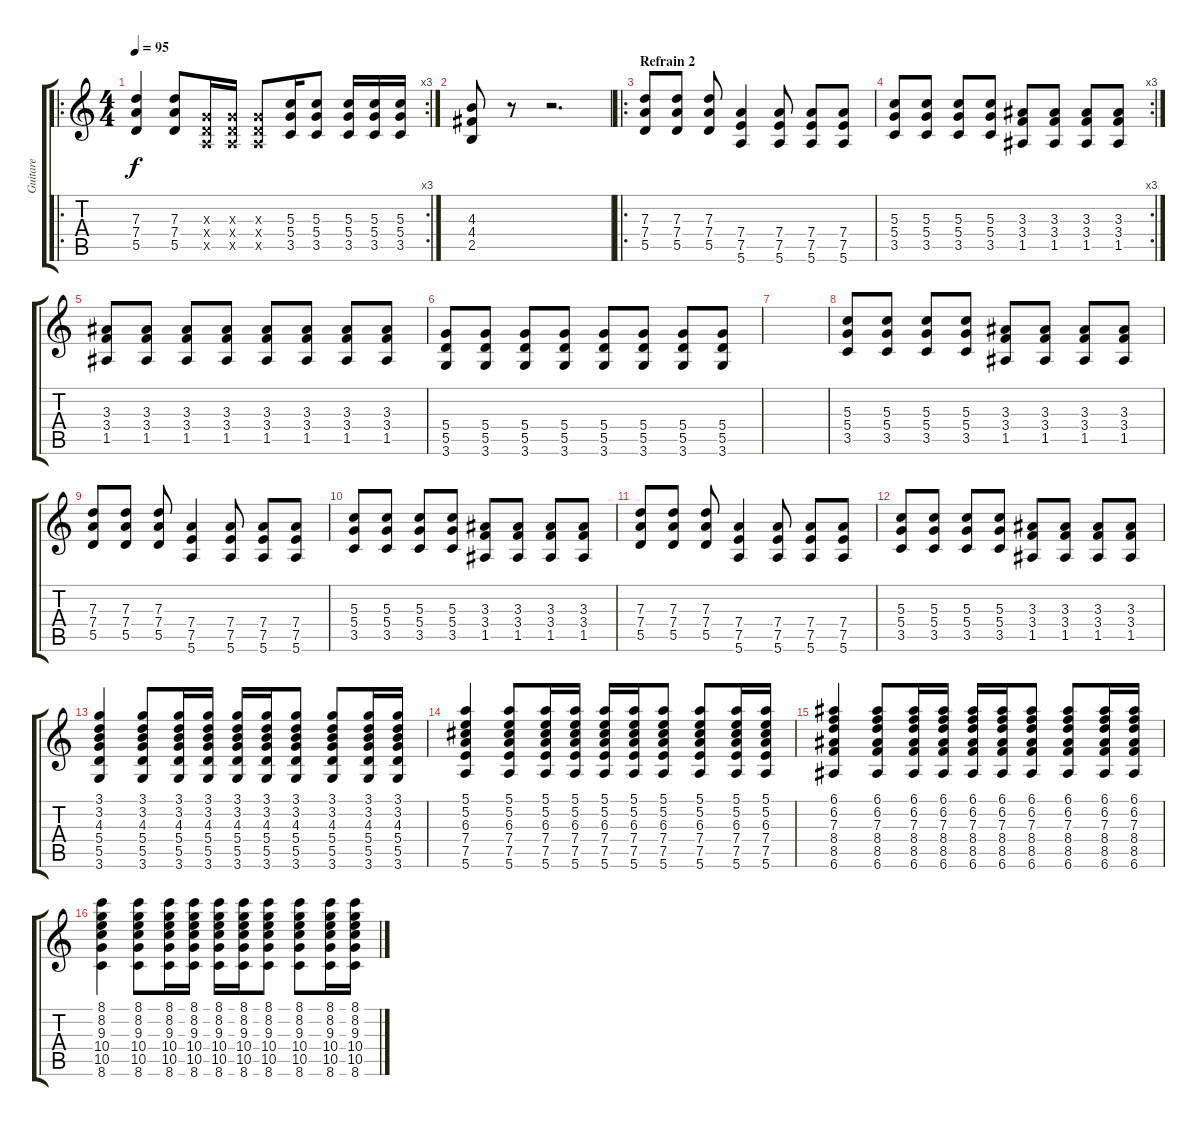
\track ("Guitare" "Guitare") {instrument distortionguitar}
\staff {score tabs}
\tuning (E4 B3 G3 D3 A2 E2) {hide}
\ro
\rc 3
\ts (4 4)
\tempo 95
\clef g2
\ks c
(7.3 7.4 5.5).4{dy f} (7.3 7.4 5.5).8 (0.3{x} 0.4{x} 0.5{x}).16 (0.3{x} 0.4{x} 0.5{x}).16 (0.3{x} 0.4{x} 0.5{x}).8 (5.3 5.4 3.5).16 (5.3 5.4 3.5).8 (5.3 5.4 3.5).16 (5.3 5.4 3.5).16 (5.3 5.4 3.5).16 |
(4.3 4.4 2.5).8 r.8 r.2{d} |
\ro
\section ("" "Refrain 2")
(7.3 7.4 5.5).8 (7.3 7.4 5.5).8 (7.3 7.4 5.5).8 (7.4 7.5 5.6).4 (7.4 7.5 5.6).8 (7.4 7.5 5.6).8 (7.4 7.5 5.6).8 |
\rc 3
(5.3 5.4 3.5).8 (5.3 5.4 3.5).8 (5.3 5.4 3.5).8 (5.3 5.4 3.5).8 (3.3 3.4 1.5).8 (3.3 3.4 1.5).8 (3.3 3.4 1.5).8 (3.3 3.4 1.5).8 |
(3.3 3.4 1.5).8 (3.3 3.4 1.5).8 (3.3 3.4 1.5).8 (3.3 3.4 1.5).8 (3.3 3.4 1.5).8 (3.3 3.4 1.5).8 (3.3 3.4 1.5).8 (3.3 3.4 1.5).8 |
(5.4 5.5 3.6).8 (5.4 5.5 3.6).8 (5.4 5.5 3.6).8 (5.4 5.5 3.6).8 (5.4 5.5 3.6).8 (5.4 5.5 3.6).8 (5.4 5.5 3.6).8 (5.4 5.5 3.6).8 |
|
(5.3 5.4 3.5).8 (5.3 5.4 3.5).8 (5.3 5.4 3.5).8 (5.3 5.4 3.5).8 (3.3 3.4 1.5).8 (3.3 3.4 1.5).8 (3.3 3.4 1.5).8 (3.3 3.4 1.5).8 |
(7.3 7.4 5.5).8 (7.3 7.4 5.5).8 (7.3 7.4 5.5).8 (7.4 7.5 5.6).4 (7.4 7.5 5.6).8 (7.4 7.5 5.6).8 (7.4 7.5 5.6).8 |
(5.3 5.4 3.5).8 (5.3 5.4 3.5).8 (5.3 5.4 3.5).8 (5.3 5.4 3.5).8 (3.3 3.4 1.5).8 (3.3 3.4 1.5).8 (3.3 3.4 1.5).8 (3.3 3.4 1.5).8 |
(7.3 7.4 5.5).8 (7.3 7.4 5.5).8 (7.3 7.4 5.5).8 (7.4 7.5 5.6).4 (7.4 7.5 5.6).8 (7.4 7.5 5.6).8 (7.4 7.5 5.6).8 |
(5.3 5.4 3.5).8 (5.3 5.4 3.5).8 (5.3 5.4 3.5).8 (5.3 5.4 3.5).8 (3.3 3.4 1.5).8 (3.3 3.4 1.5).8 (3.3 3.4 1.5).8 (3.3 3.4 1.5).8 |
(3.1 3.2 4.3 5.4 5.5 3.6).4{instrument overdrivenguitar} (3.1 3.2 4.3 5.4 5.5 3.6).8 (3.1 3.2 4.3 5.4 5.5 3.6).16 (3.1 3.2 4.3 5.4 5.5 3.6).16 (3.1 3.2 4.3 5.4 5.5 3.6).16 (3.1 3.2 4.3 5.4 5.5 3.6).16 (3.1 3.2 4.3 5.4 5.5 3.6).8 (3.1 3.2 4.3 5.4 5.5 3.6).8 (3.1 3.2 4.3 5.4 5.5 3.6).16 (3.1 3.2 4.3 5.4 5.5 3.6).16 |
(5.1 5.2 6.3 7.4 7.5 5.6).4 (5.1 5.2 6.3 7.4 7.5 5.6).8 (5.1 5.2 6.3 7.4 7.5 5.6).16 (5.1 5.2 6.3 7.4 7.5 5.6).16 (5.1 5.2 6.3 7.4 7.5 5.6).16 (5.1 5.2 6.3 7.4 7.5 5.6).16 (5.1 5.2 6.3 7.4 7.5 5.6).8 (5.1 5.2 6.3 7.4 7.5 5.6).8 (5.1 5.2 6.3 7.4 7.5 5.6).16 (5.1 5.2 6.3 7.4 7.5 5.6).16 |
(6.1 6.2 7.3 8.4 8.5 6.6).4 (6.1 6.2 7.3 8.4 8.5 6.6).8 (6.1 6.2 7.3 8.4 8.5 6.6).16 (6.1 6.2 7.3 8.4 8.5 6.6).16 (6.1 6.2 7.3 8.4 8.5 6.6).16 (6.1 6.2 7.3 8.4 8.5 6.6).16 (6.1 6.2 7.3 8.4 8.5 6.6).8 (6.1 6.2 7.3 8.4 8.5 6.6).8 (6.1 6.2 7.3 8.4 8.5 6.6).16 (6.1 6.2 7.3 8.4 8.5 6.6).16 |
(8.1 8.2 9.3 10.4 10.5 8.6).4 (8.1 8.2 9.3 10.4 10.5 8.6).8 (8.1 8.2 9.3 10.4 10.5 8.6).16 (8.1 8.2 9.3 10.4 10.5 8.6).16 (8.1 8.2 9.3 10.4 10.5 8.6).16 (8.1 8.2 9.3 10.4 10.5 8.6).16 (8.1 8.2 9.3 10.4 10.5 8.6).8 (8.1 8.2 9.3 10.4 10.5 8.6).8 (8.1 8.2 9.3 10.4 10.5 8.6).16 (8.1 8.2 9.3 10.4 10.5 8.6).16
